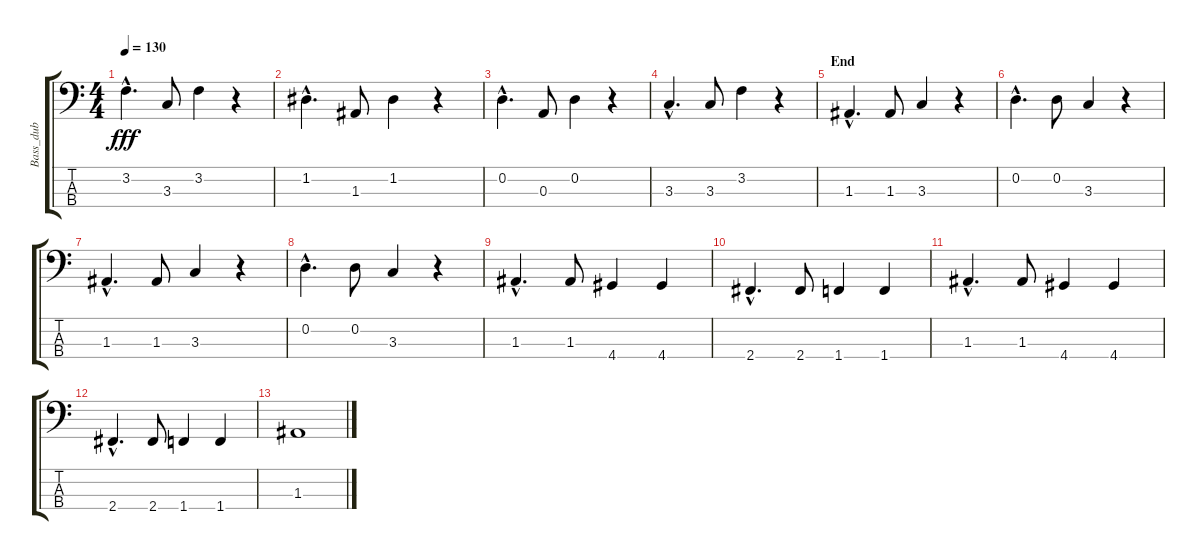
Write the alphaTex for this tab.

\track ("Bass_dub" "Bass_dub") {instrument acousticbass}
\staff {score tabs}
\tuning (G2 D2 A1 E1) {hide}
\ts (4 4)
\tempo 130
\clef f4
\ks c
3.2{hac}.4{d dy fff} 3.3.8 3.2.4 r.4 |
1.2{hac}.4{d} 1.3.8 1.2.4 r.4 |
0.2{hac}.4{d} 0.3.8 0.2.4 r.4 |
3.3{hac}.4{d} 3.3.8 3.2.4 r.4 |
\section ("" "End")
1.3{hac}.4{d} 1.3.8 3.3.4 r.4 |
0.2{hac}.4{d} 0.2.8 3.3.4 r.4 |
1.3{hac}.4{d} 1.3.8 3.3.4 r.4 |
0.2{hac}.4{d} 0.2.8 3.3.4 r.4 |
1.3{hac}.4{d} 1.3.8 4.4.4 4.4.4 |
2.4{hac}.4{d} 2.4.8 1.4.4 1.4.4 |
1.3{hac}.4{d} 1.3.8 4.4.4 4.4.4 |
2.4{hac}.4{d} 2.4.8 1.4.4 1.4.4 |
1.3.1
